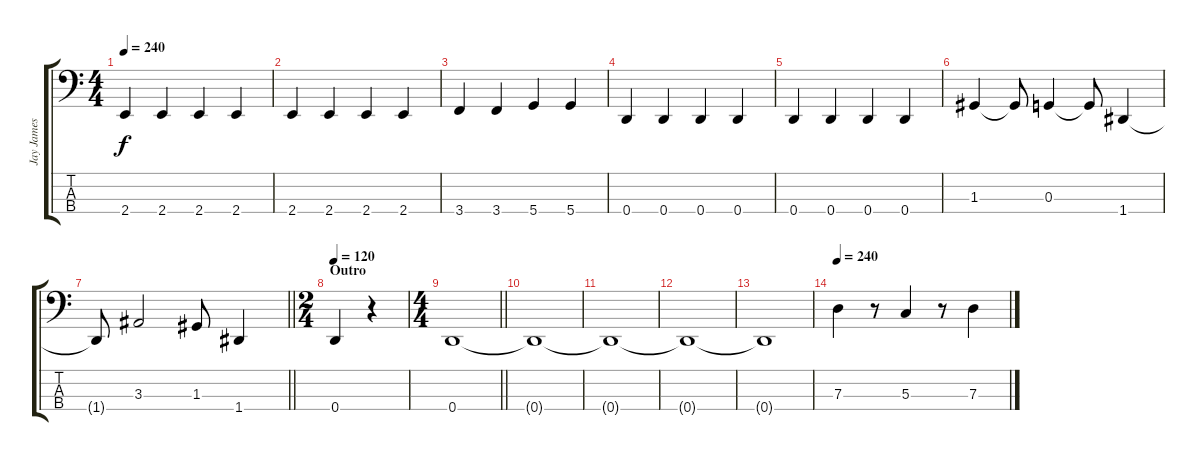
\track ("Jay James" "Jay James") {instrument electricbasspick}
\staff {score tabs}
\tuning (F2 C2 G1 D1) {hide}
\ts (4 4)
\tempo 240
\clef f4
\ks c
2.4.4{dy f} 2.4.4 2.4.4 2.4.4 |
2.4.4 2.4.4 2.4.4 2.4.4 |
3.4.4 3.4.4 5.4.4 5.4.4 |
0.4.4 0.4.4 0.4.4 0.4.4 |
0.4.4 0.4.4 0.4.4 0.4.4 |
1.3.4 1.3{t}.8 0.3.4 0.3{t}.8 1.4.4 |
\barLineRight lightlight
1.4{t}.8 3.3.2 1.3.8 1.4.4 |
\ts (2 4)
\section ("" "Outro")
\tempo 120
0.4.4 r.4 |
\ts (4 4)
\barLineRight lightlight
0.4.1 |
0.4{t}.1 |
0.4{t}.1 |
0.4{t}.1 |
0.4{t}.1 |
\tempo 240
7.3.4 r.8 5.3.4 r.8 7.3.4
